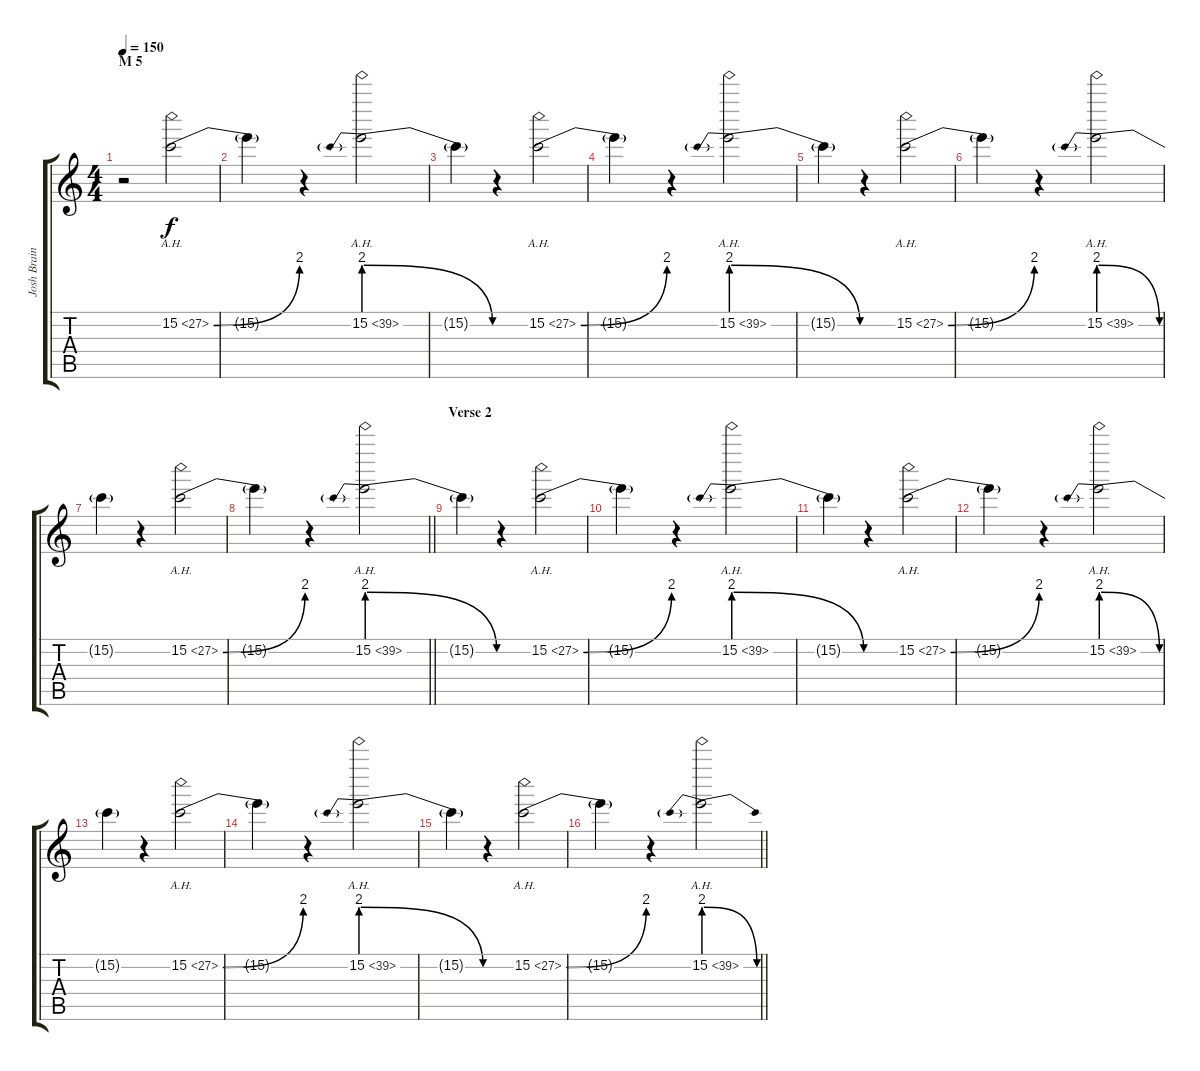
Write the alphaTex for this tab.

\track ("Josh Brainard" "Josh Brain") {instrument distortionguitar}
\staff {score tabs}
\tuning (D4 A3 F3 C3 G2 C2) {hide}
\ts (4 4)
\section ("" "M 5")
\tempo 150
\clef g2
\ks c
r.2{dy f} 15.2{be (bend 0 0 60 8) ah 12}.2 |
15.2{t}.4 r.4 15.2{be (prebendrelease 0 8 60 0) ah 24}.2 |
15.2{t}.4 r.4 15.2{be (bend 0 0 60 8) ah 12}.2 |
15.2{t}.4 r.4 15.2{be (prebendrelease 0 8 60 0) ah 24}.2 |
15.2{t}.4 r.4 15.2{be (bend 0 0 60 8) ah 12}.2 |
15.2{t}.4 r.4 15.2{be (prebendrelease 0 8 60 0) ah 24}.2 |
15.2{t}.4 r.4 15.2{be (bend 0 0 60 8) ah 12}.2 |
\barLineRight lightlight
15.2{t}.4 r.4 15.2{be (prebendrelease 0 8 60 0) ah 24}.2 |
\section ("" "Verse 2")
15.2{t}.4 r.4 15.2{be (bend 0 0 60 8) ah 12}.2 |
15.2{t}.4 r.4 15.2{be (prebendrelease 0 8 60 0) ah 24}.2 |
15.2{t}.4 r.4 15.2{be (bend 0 0 60 8) ah 12}.2 |
15.2{t}.4 r.4 15.2{be (prebendrelease 0 8 60 0) ah 24}.2 |
15.2{t}.4 r.4 15.2{be (bend 0 0 60 8) ah 12}.2 |
15.2{t}.4 r.4 15.2{be (prebendrelease 0 8 60 0) ah 24}.2 |
15.2{t}.4 r.4 15.2{be (bend 0 0 60 8) ah 12}.2 |
\barLineRight lightlight
15.2{t}.4 r.4 15.2{be (prebendrelease 0 8 60 0) ah 24}.2
